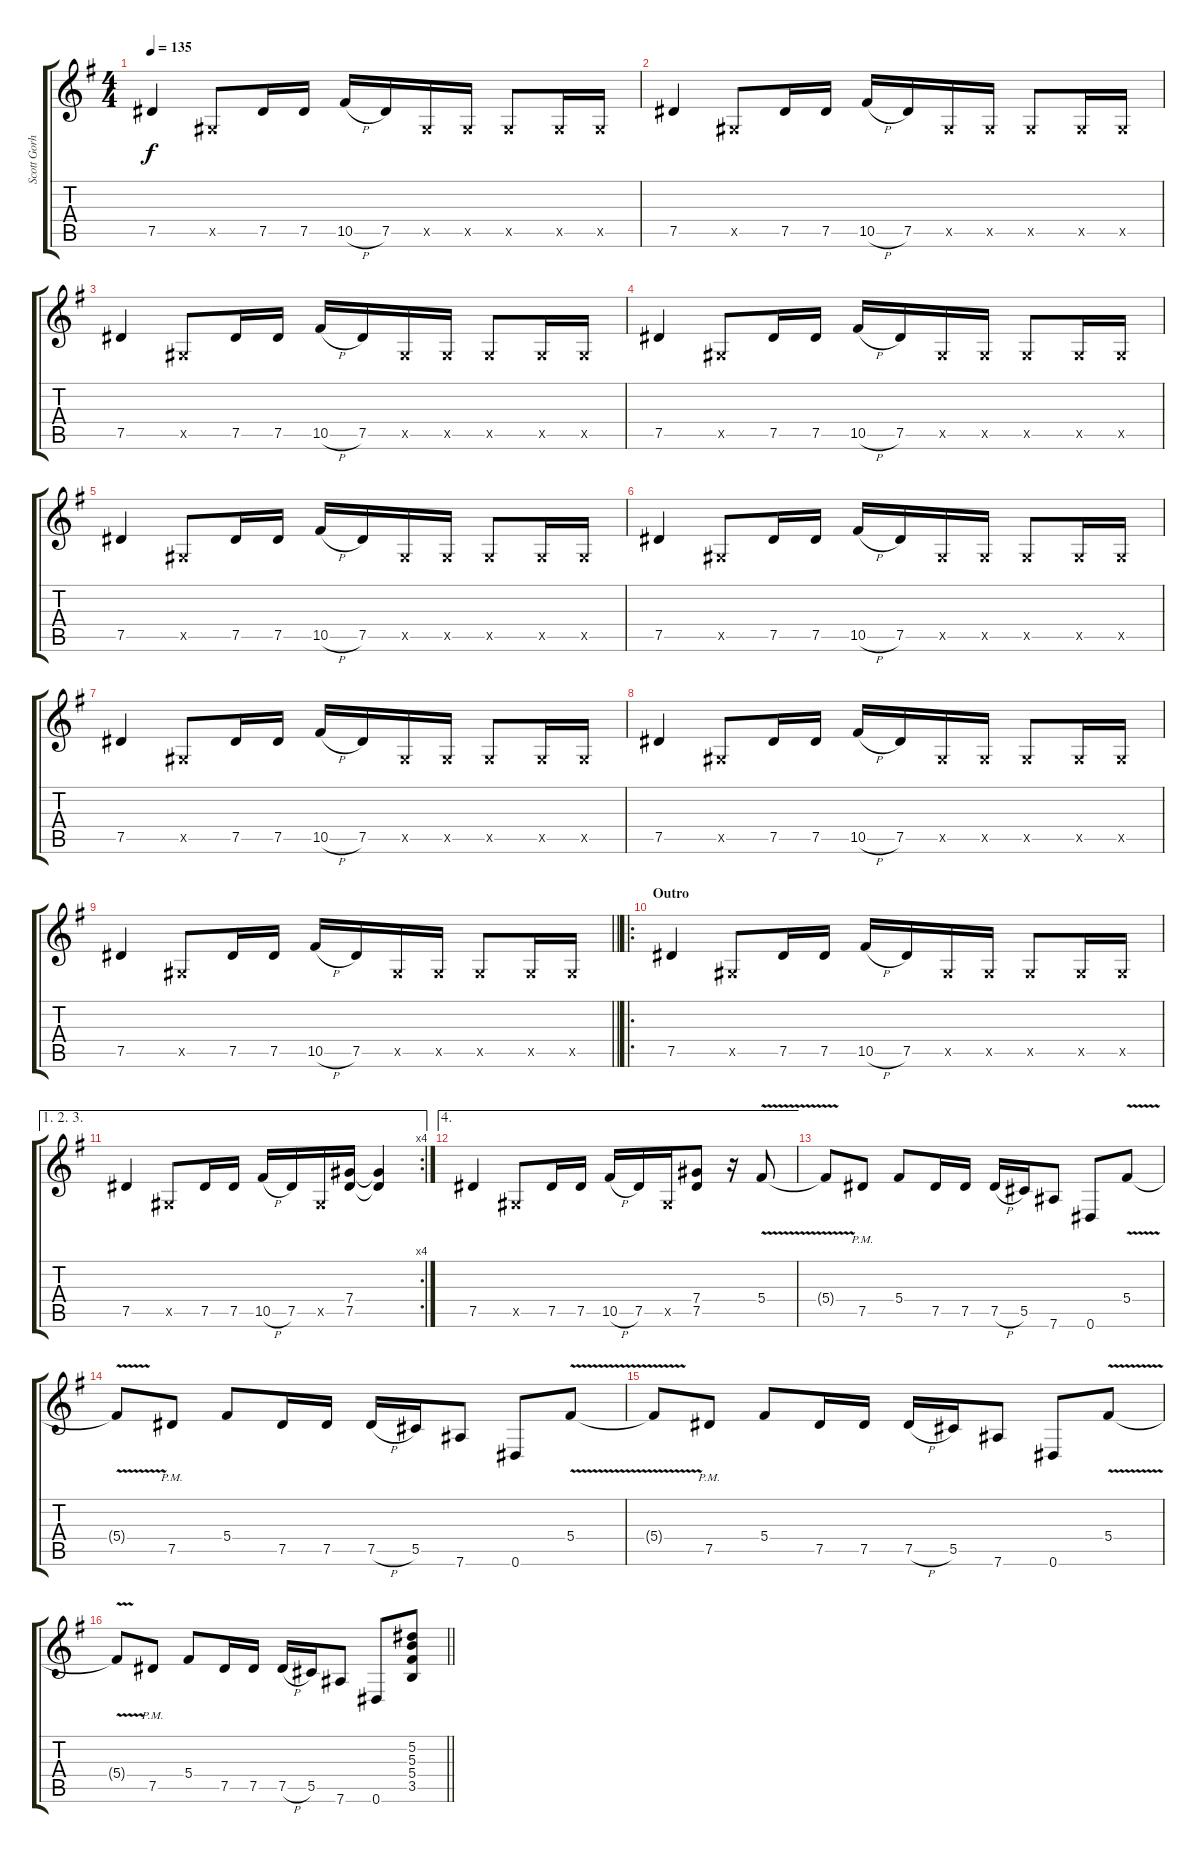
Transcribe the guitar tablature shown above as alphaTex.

\track ("Scott Gorham" "Scott Gorh") {instrument distortionguitar}
\staff {score tabs}
\tuning (Eb4 Bb3 Gb3 Db3 Ab2 Eb2) {hide}
\ts (4 4)
\tempo 135
\clef g2
\ks eminor
7.5.4{dy f} 0.5{x}.8 7.5.16 7.5.16 10.5{h}.16 7.5.16 0.5{x}.16 0.5{x}.16 0.5{x}.8 0.5{x}.16 0.5{x}.16 |
7.5.4 0.5{x}.8 7.5.16 7.5.16 10.5{h}.16 7.5.16 0.5{x}.16 0.5{x}.16 0.5{x}.8 0.5{x}.16 0.5{x}.16 |
7.5.4 0.5{x}.8 7.5.16 7.5.16 10.5{h}.16 7.5.16 0.5{x}.16 0.5{x}.16 0.5{x}.8 0.5{x}.16 0.5{x}.16 |
7.5.4 0.5{x}.8 7.5.16 7.5.16 10.5{h}.16 7.5.16 0.5{x}.16 0.5{x}.16 0.5{x}.8 0.5{x}.16 0.5{x}.16 |
7.5.4 0.5{x}.8 7.5.16 7.5.16 10.5{h}.16 7.5.16 0.5{x}.16 0.5{x}.16 0.5{x}.8 0.5{x}.16 0.5{x}.16 |
7.5.4 0.5{x}.8 7.5.16 7.5.16 10.5{h}.16 7.5.16 0.5{x}.16 0.5{x}.16 0.5{x}.8 0.5{x}.16 0.5{x}.16 |
7.5.4 0.5{x}.8 7.5.16 7.5.16 10.5{h}.16 7.5.16 0.5{x}.16 0.5{x}.16 0.5{x}.8 0.5{x}.16 0.5{x}.16 |
7.5.4 0.5{x}.8 7.5.16 7.5.16 10.5{h}.16 7.5.16 0.5{x}.16 0.5{x}.16 0.5{x}.8 0.5{x}.16 0.5{x}.16 |
\barLineRight lightlight
7.5.4 0.5{x}.8 7.5.16 7.5.16 10.5{h}.16 7.5.16 0.5{x}.16 0.5{x}.16 0.5{x}.8 0.5{x}.16 0.5{x}.16 |
\ro
\section ("" "Outro")
7.5.4 0.5{x}.8 7.5.16 7.5.16 10.5{h}.16 7.5.16 0.5{x}.16 0.5{x}.16 0.5{x}.8 0.5{x}.16 0.5{x}.16 |
\ae (1 2 3)
\rc 4
7.5.4 0.5{x}.8 7.5.16 7.5.16 10.5{h}.16 7.5.16 0.5{x}.16 (7.4 7.5).16 (7.4{t} 7.5{t}).4 |
\ae 4
7.5.4 0.5{x}.8 7.5.16 7.5.16 10.5{h}.16 7.5.16 0.5{x}.16 (7.4 7.5).8 r.16 5.4{v}.8 |
5.4{t}.8 7.5{pm}.8 5.4.8 7.5.16 7.5.16 7.5{h}.16 5.5.16 7.6.8 0.6.8 5.4{v}.8 |
5.4{t}.8 7.5{pm}.8 5.4.8 7.5.16 7.5.16 7.5{h}.16 5.5.16 7.6.8 0.6.8 5.4{v}.8 |
5.4{t}.8 7.5{pm}.8 5.4.8 7.5.16 7.5.16 7.5{h}.16 5.5.16 7.6.8 0.6.8 5.4{v}.8 |
\barLineRight lightlight
5.4{t}.8 7.5{pm}.8 5.4.8 7.5.16 7.5.16 7.5{h}.16 5.5.16 7.6.8 0.6.8 (5.2 5.3 5.4 3.5).8
